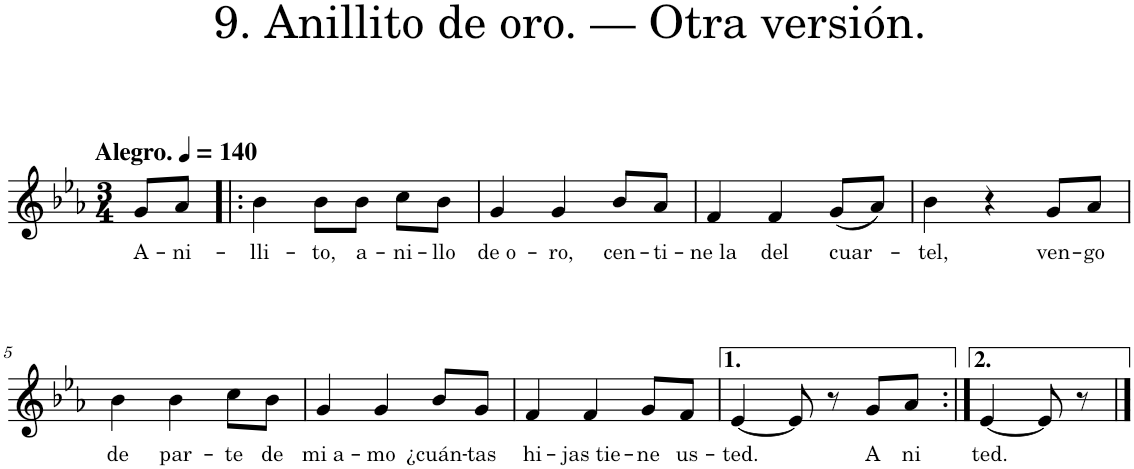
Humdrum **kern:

**kern	**text
*part1	*part1
*staff1	*staff1
*I"Piano	*
*I'Pno.	*
*clefG2	*
*k[b-e-a-]	*
*M3/4	*
*MM140	*
=	=
!LO:TX:a:B:t=Alegro.	!
!	!LO:LY:b
8g/L	A-
!	!LO:LY:b
8a-/J	-ni-
=1!|:	=1!|:
!	!LO:LY:b
4b-\	-lli-
!	!LO:LY:b
8b-\L	-to,
!	!LO:LY:b
8b-\J	a-
!	!LO:LY:b
8cc\L	-ni-
!	!LO:LY:b
8b-\J	-llo
=2	=2
!	!LO:LY:b
4g/	de o-
!	!LO:LY:b
4g/	-ro,
!	!LO:LY:b
8b-/L	cen-
!	!LO:LY:b
8a-/J	-ti-
=3	=3
!	!LO:LY:b
4f/	-ne la
!	!LO:LY:b
4f/	del
!	!LO:LY:b
(8g/L	cuar-
8a-/J)	.
=4	=4
!	!LO:LY:b
4b-\	-tel,
4r	.
!	!LO:LY:b
8g/L	ven-
!	!LO:LY:b
8a-/J	-go
!!LO:LB:g=z
=5	=5
!	!LO:LY:b
4b-\	de
!	!LO:LY:b
4b-\	par-
!	!LO:LY:b
8cc\L	-te
!	!LO:LY:b
8b-\J	de
=6	=6
!	!LO:LY:b
4g/	mi a-
!	!LO:LY:b
4g/	-mo
!	!LO:LY:b
8b-/L	¿cuán-
!	!LO:LY:b
8g/J	-tas
=7	=7
!	!LO:LY:b
4f/	hi-
!	!LO:LY:b
4f/	-jas tie-
!	!LO:LY:b
8g/L	-ne
!	!LO:LY:b
8f/J	us-
=8	=8
!	!LO:LY:b
[4e-/	-ted.
8e-/]	.
8r	.
!	!LO:LY:b
8g/L	A
!	!LO:LY:b
8a-/J	ni
=9:|!	=9:|!
!	!LO:LY:b
[4e-/	ted.
8e-/]	.
8r	.
==	==
*-	*-
